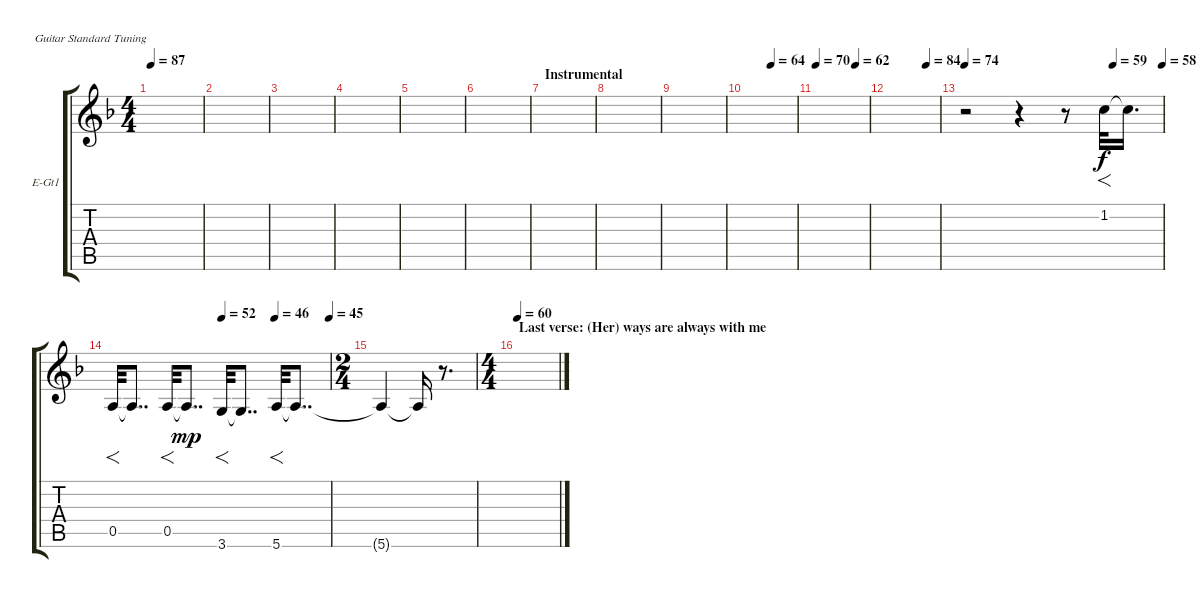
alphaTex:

\bracketExtendMode groupsimilarinstruments
\firstSystemTrackNameOrientation horizontal
\otherSystemsTrackNameOrientation horizontal
\track ("Guitar 1" "E-Gt1") {instrument overdrivenguitar}
\staff {score tabs}
\tuning (E4 B3 G3 D3 A2 E2)
\ts (4 4)
\tempo 87
\clef g2
\scale
0.333333
\ks dminor
|
\scale
0.333333 |
\scale
0.333333 |
\scale
0.333333 |
\scale
0.333333 |
\scale
0.333333 |
\section ("" "Instrumental")
\scale
0.333333 |
\scale
0.333333 |
\scale
0.333333 |
\tempo (64 0.5)
\scale
0.333333 |
\tempo 70
\tempo (62 0.75)
\scale
0.333333 |
\tempo (84 0.75)
\scale
0.333333 |
\tempo 74
\tempo (59 0.75)
\tempo (58 1)
\scale
0.333333 r.2 r.4 r.8 1.2.32{f} 1.2{t}.16{d} |
\tempo (52 0.50625)
\tempo (46 0.75)
\tempo (45 1)
\scale
0.192429 0.5.32{f} 0.5{t}.8{dd} 0.5.32{f} 0.5{t}.8{dd dy mp} 3.6.32{f} 3.6{t}.8{dd} 5.6.32{f} 5.6{t}.8{dd} |
\ts (2 4)
\scale
0.403785 5.6{t}.4 5.6{t}.16 r.8{d} |
\ts (4 4)
\section ("" "Last verse: (Her) ways are always with me")
\tempo 60
\scale
0.403785
